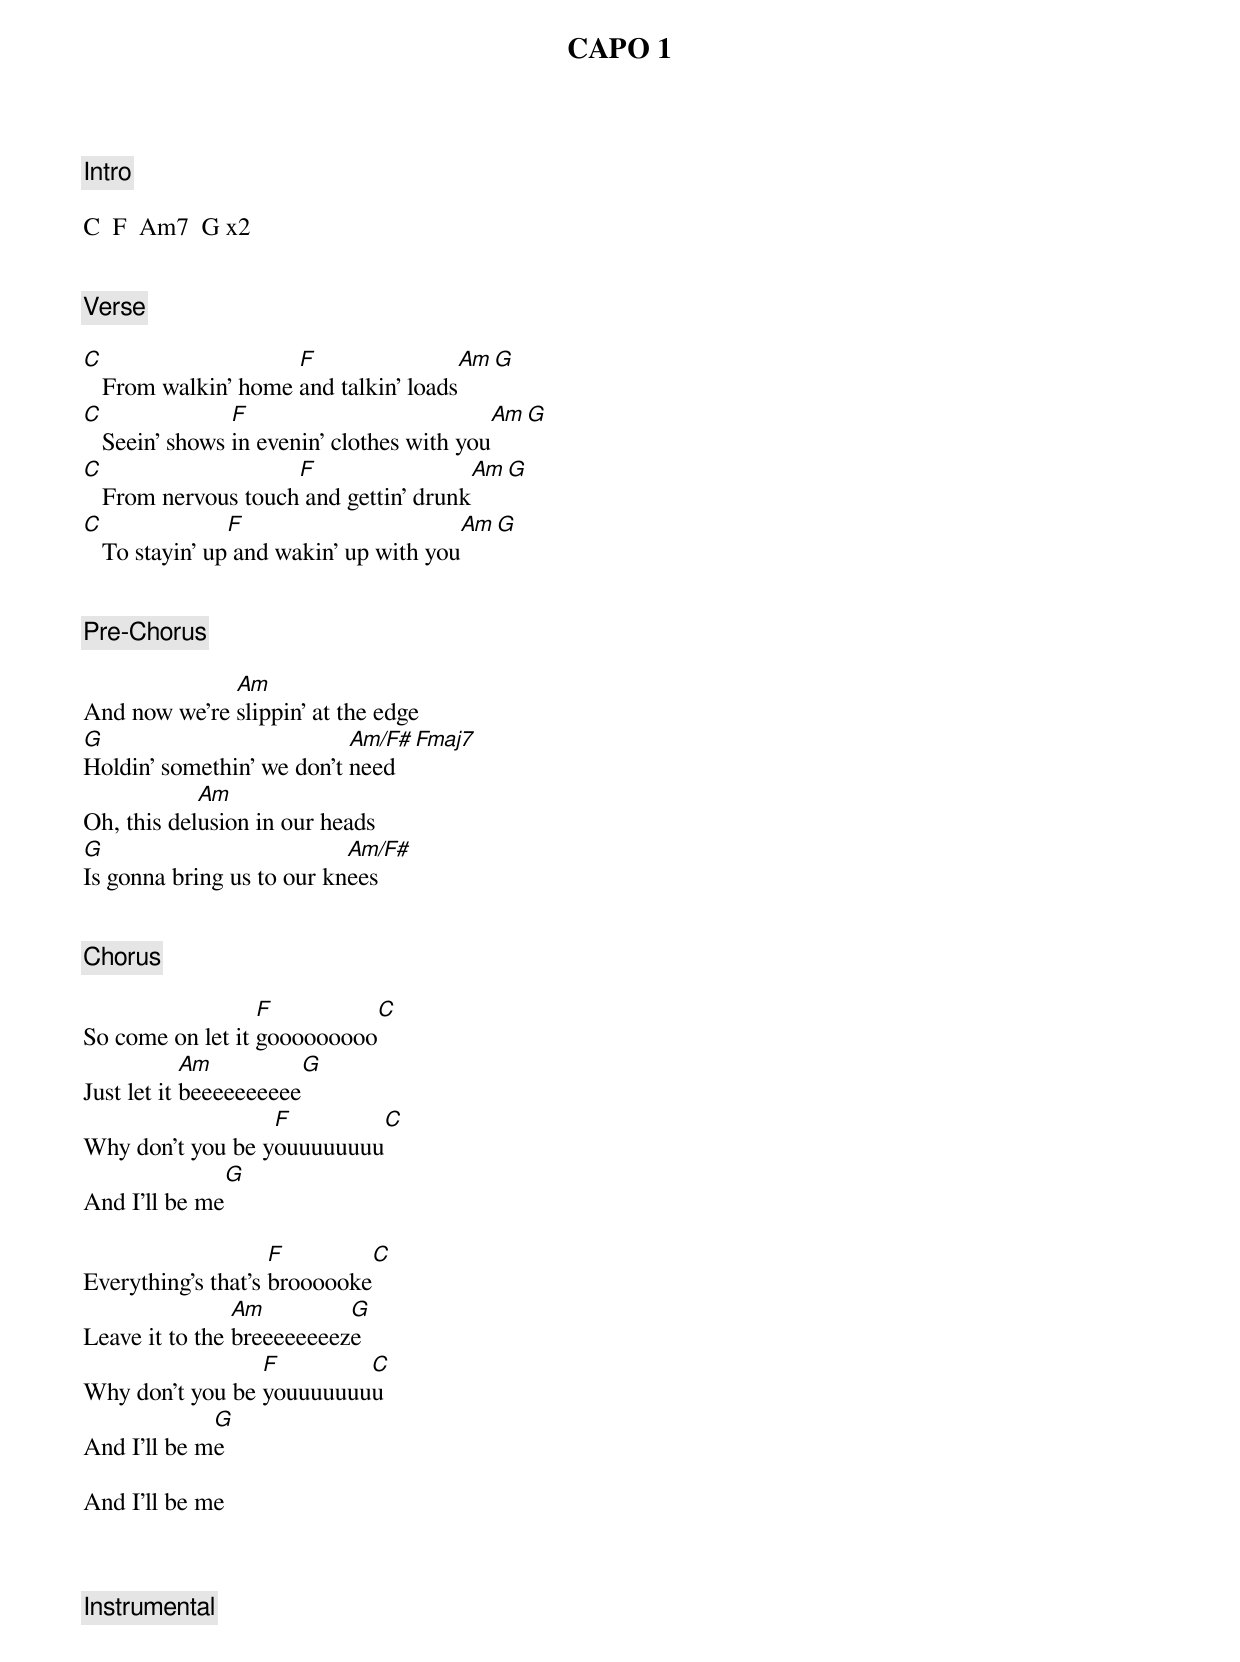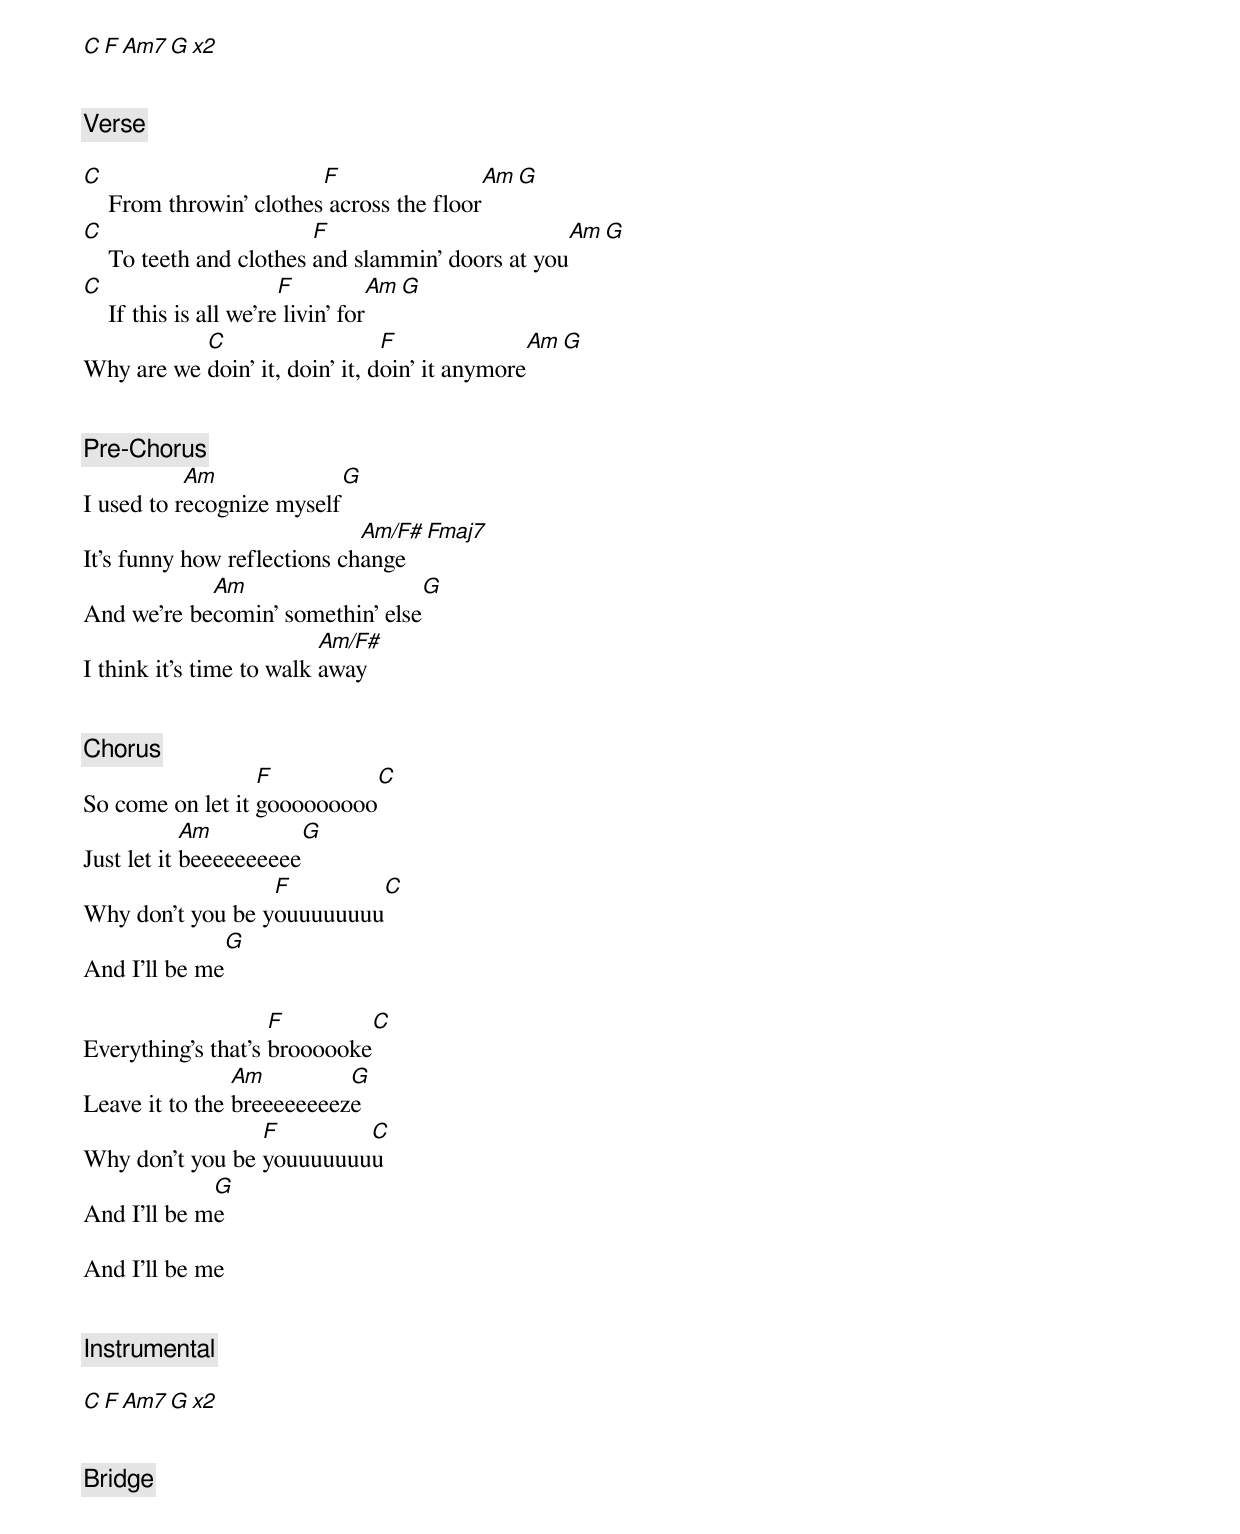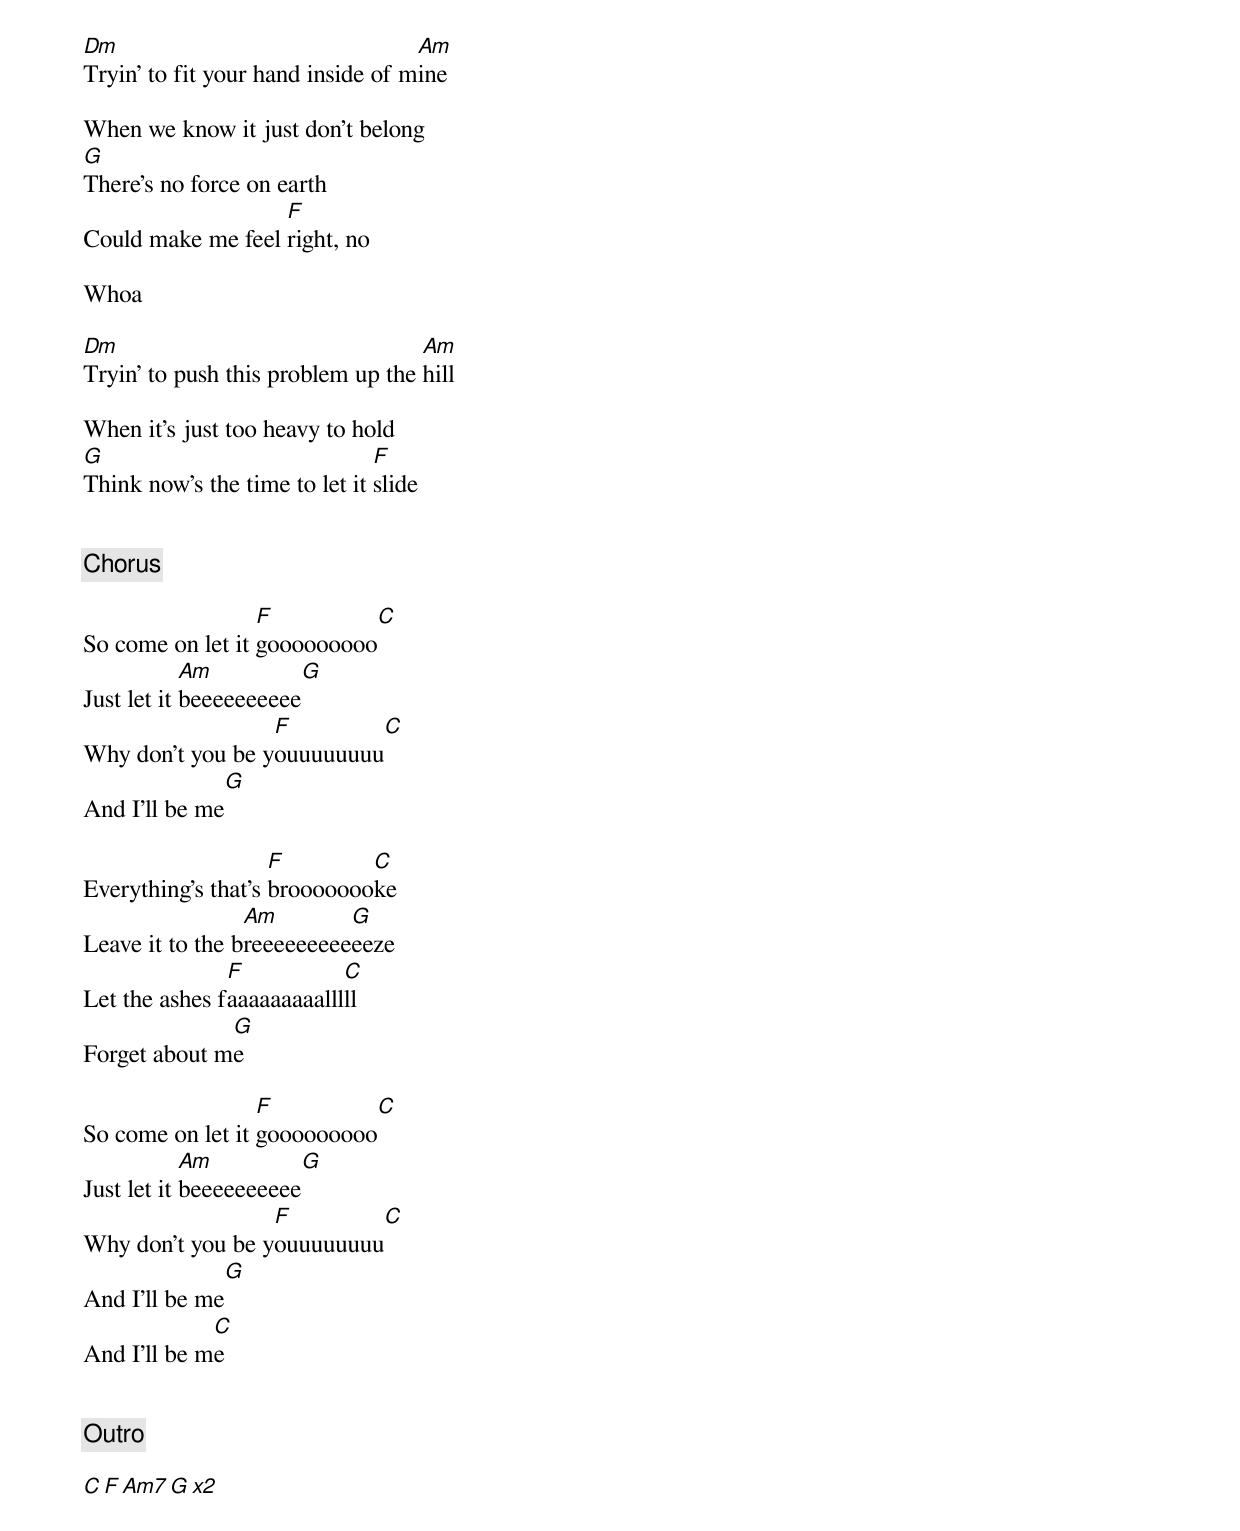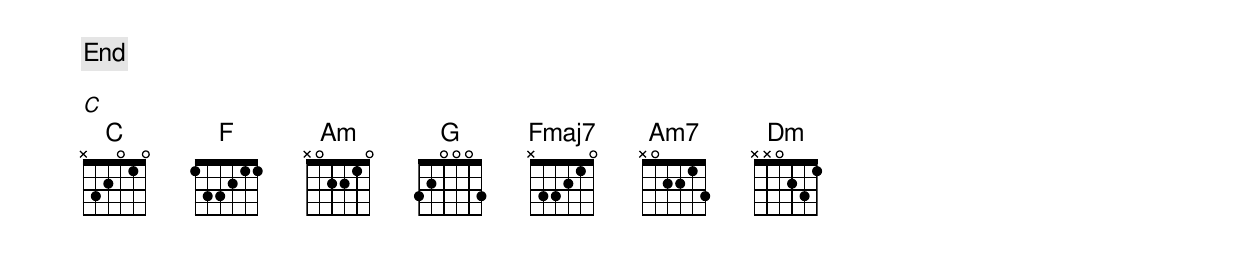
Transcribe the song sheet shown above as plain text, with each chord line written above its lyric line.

CAPO 1

[Intro]

C  F  Am7  G x2


[Verse]

C                    F                      Am     G
   From walkin' home and talkin' loads
C               F                           Am     G
   Seein' shows in evenin' clothes with you
C                    F                      Am     G
   From nervous touch and gettin' drunk
C               F                           Am     G
   To stayin' up and wakin' up with you


[Pre-Chorus]

              Am
And now we're slippin' at the edge
G                          Am/F#           Fmaj7
Holdin' somethin' we don't need
            Am
Oh, this delusion in our heads
G                          Am/F#
Is gonna bring us to our knees


[Chorus]

                  F         C
So come on let it gooooooooo
            Am          G
Just let it beeeeeeeeee
                  F        C
Why don't you be youuuuuuuu
              G
And I'll be me

                    F         C
Everything's that's broooooke
                Am         G
Leave it to the breeeeeeeeze
                 F        C
Why don't you be youuuuuuuu
             G
And I'll be me

And I'll be me



[Instrumental]

C  F  Am7  G x2


[Verse]

C                        F                 Am   G
    From throwin' clothes across the floor
C                        F                         Am   G
    To teeth and clothes and slammin' doors at you
C                       F                         Am   G
    If this is all we're livin' for
           C                    F                 Am   G
Why are we doin' it, doin' it, doin' it anymore


[Pre-Chorus]
           Am              G
I used to recognize myself
                             Am/F#      Fmaj7
It's funny how reflections change
            Am                   G
And we're becomin' somethin' else
                          Am/F#
I think it's time to walk away


[Chorus]
                  F         C
So come on let it gooooooooo
            Am          G
Just let it beeeeeeeeee
                  F        C
Why don't you be youuuuuuuu
              G
And I'll be me

                    F         C
Everything's that's broooooke
                Am         G
Leave it to the breeeeeeeeze
                 F        C
Why don't you be youuuuuuuu
             G
And I'll be me

And I'll be me


[Instrumental]

C  F  Am7  G x2


[Bridge]

Dm                                 Am
Tryin' to fit your hand inside of mine

When we know it just don't belong
G
There's no force on earth
                   F
Could make me feel right, no

Whoa

Dm                                 Am
Tryin' to push this problem up the hill

When it's just too heavy to hold
G                              F
Think now's the time to let it slide


[Chorus]

                  F         C
So come on let it gooooooooo
            Am         G
Just let it beeeeeeeeee
                  F        C
Why don't you be youuuuuuuu
              G
And I'll be me

                    F        C
Everything's that's broooooooke
                 Am        G
Leave it to the breeeeeeeeeeeze
               F           C
Let the ashes faaaaaaaaalllll
              G
Forget about me

                  F         C
So come on let it gooooooooo
            Am         G
Just let it beeeeeeeeee
                  F        C
Why don't you be youuuuuuuu
              G
And I'll be me
             C
And I'll be me


[Outro]

C  F  Am7  G x2


[End]

C
